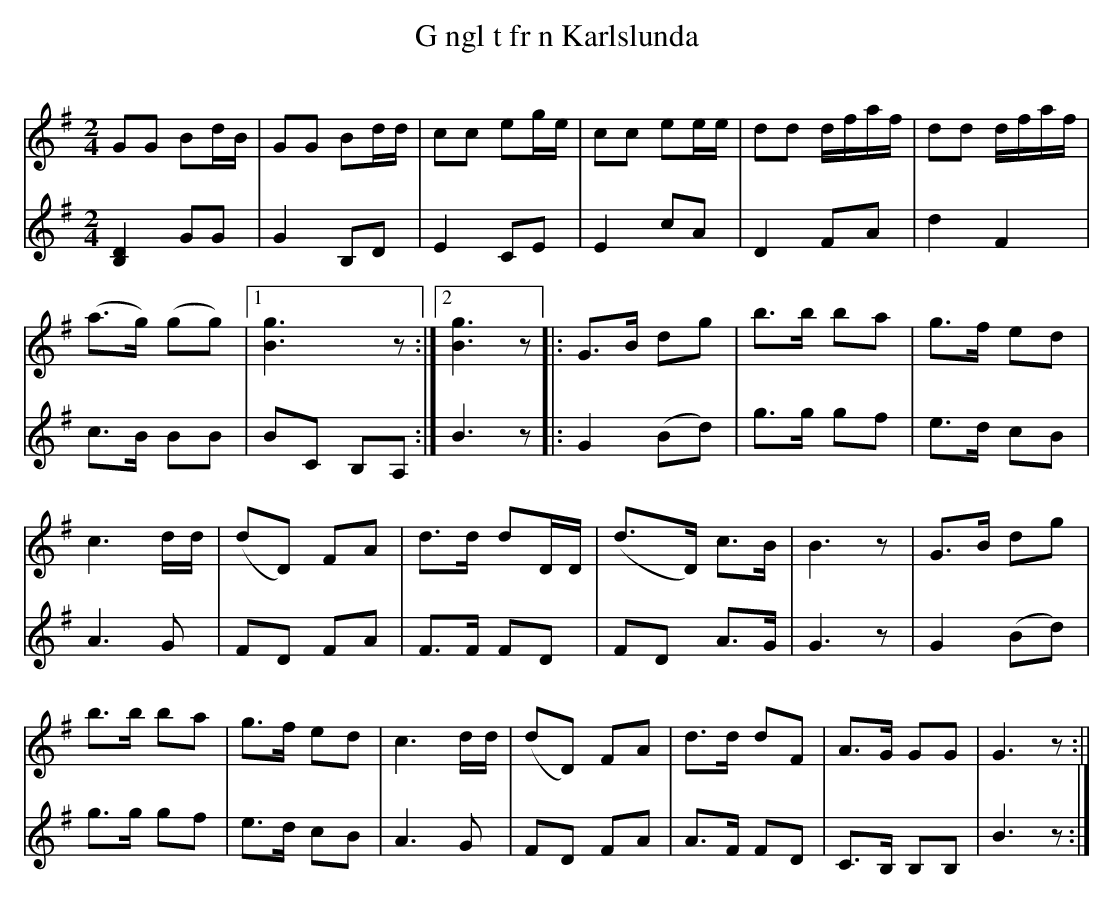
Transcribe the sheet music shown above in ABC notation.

X:1
T: G ngl t fr n Karlslunda
M: 2/4
L: 1/8
Q:
K:G % 1 sharps
GG Bd/2B/2|GG Bd/2d/2|cc eg/2e/2|cc ee/2e/2|dd d/2f/2a/2f/2|dd d/2f/2a/2f/2|
(a3/2g/2) (gg)|1[g3B3] z:|2[g3B3] z||:G3/2B/2 dg|b3/2b/2 ba|g3/2f/2 ed|
c3 d/2d/2|(dD) FA|d3/2d/2 dD/2D/2|(d3/2D/2) c3/2B/2|B3 z|G3/2B/2 dg|
b3/2b/2 ba|g3/2f/2 ed|c3 d/2d/2|(dD) FA|d3/2d/2 dF|A3/2G/2 GG|G3 z:||
V:2
[D2B,2] GG|G2 B,D|E2 CE|E2 cA|D2 FA|d2 F2|
c3/2B/2 BB|BC B,A,:|B3 z||:G2 (Bd)|g3/2g/2 gf|e3/2d/2 cB|
A3 G|FD FA|F3/2F/2 FD|FD A3/2G/2|G3 z|G2 (Bd)|
g3/2g/2 gf|e3/2d/2 cB|A3 G|FD FA|A3/2F/2 FD|C3/2B,/2 B,B,|B3 z:|
